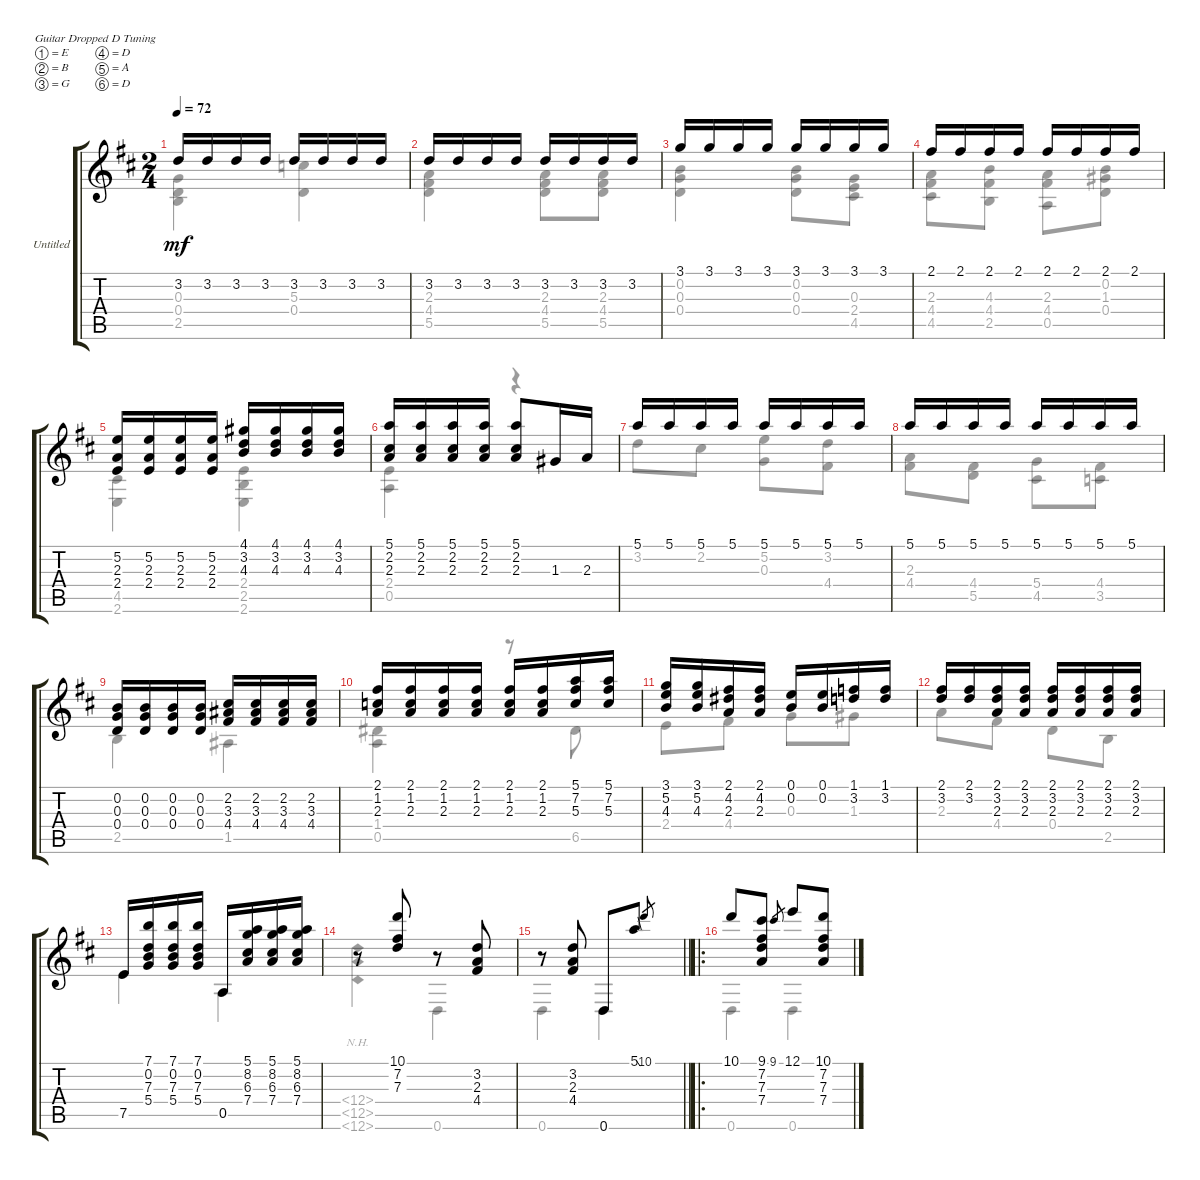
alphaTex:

\bracketExtendMode groupsimilarinstruments
\firstSystemTrackNameOrientation horizontal
\otherSystemsTrackNameOrientation horizontal
\track ("Untitled" "Untitled") {instrument acousticguitarnylon}
\staff {score tabs}
\tuning (E4 B3 G3 D3 A2 D2)
\voice
\ts (2 4)
\tempo 72
\clef g2
\ks d
3.2.16{dy mf} 3.2.16 3.2.16 3.2.16 3.2.16 3.2.16 3.2.16 3.2.16 |
3.2.16 3.2.16 3.2.16 3.2.16 3.2.16 3.2.16 3.2.16 3.2.16 |
3.1.16 3.1.16 3.1.16 3.1.16 3.1.16 3.1.16 3.1.16 3.1.16 |
2.1.16 2.1.16 2.1.16 2.1.16 2.1.16 2.1.16 2.1.16 2.1.16 |
(5.2 2.3 2.4).16 (5.2 2.3 2.4).16 (5.2 2.3 2.4).16 (5.2 2.3 2.4).16 (4.1 3.2 4.3).16 (4.1 3.2 4.3).16 (4.1 3.2 4.3).16 (4.1 3.2 4.3).16 |
(5.1 2.2 2.3).16 (5.1 2.2 2.3).16 (5.1 2.2 2.3).16 (5.1 2.2 2.3).16 (5.1 2.2 2.3).8 1.3.16 2.3.16 |
5.1.16 5.1.16 5.1.16 5.1.16 5.1.16 5.1.16 5.1.16 5.1.16 |
5.1.16 5.1.16 5.1.16 5.1.16 5.1.16 5.1.16 5.1.16 5.1.16 |
(0.2 0.3 0.4).16 (0.2 0.3 0.4).16 (0.2 0.3 0.4).16 (0.2 0.3 0.4).16 (2.2 3.3 4.4).16 (2.2 3.3 4.4).16 (2.2 3.3 4.4).16 (2.2 3.3 4.4).16 |
(2.1 1.2 2.3).16 (2.1 1.2 2.3).16 (2.1 1.2 2.3).16 (2.1 1.2 2.3).16 (2.1 1.2 2.3).16 (2.1 1.2 2.3).16 (5.1 7.2 5.3).16 (5.1 7.2 5.3).16 |
(3.1 5.2 4.3).16 (3.1 5.2 4.3).16 (2.1 4.2 2.3).16 (2.1 4.2 2.3).16 (0.1 0.2).16 (0.1 0.2).16 (1.1 3.2).16 (1.1 3.2).16 |
(2.1 3.2).16 (2.1 3.2).16 (2.1 3.2 2.3).16 (2.1 3.2 2.3).16 (2.1 3.2 2.3).16 (2.1 3.2 2.3).16 (2.1 3.2 2.3).16 (2.1 3.2 2.3).16 |
7.5.16 (7.1 7.3 0.2 5.4).16 (7.1 7.3 0.2 5.4).16 (7.1 7.3 0.2 5.4).16 0.5.16 (5.1 8.2 6.3 7.4).16 (5.1 8.2 6.3 7.4).16 (5.1 8.2 6.3 7.4).16 |
r.8 (10.1 7.2 7.3).8 r.8 (3.2 2.3 4.4).8 |
\barLineRight lightlight
r.8 (3.2 2.3 4.4).8 0.6.8 5.1{ss}.8 10.1.8{gr} |
\ro
10.1.8 (9.1 7.2 7.3 7.4).8 9.1.8{gr} 12.1.8 (10.1 7.2 7.3 7.4).8
\voice
\clef g2
\ottava regular
\simile none
\ks d
(0.3 0.4 2.5).4{dy mf} (5.3 0.4).4 |
(2.3 4.4 5.5).4 (2.3 4.4 5.5).8 (2.3 4.4 5.5).8 |
(0.2 0.3 0.4).4 (0.2 0.3 0.4).8 (0.3 2.4 4.5).8 |
(2.3 4.4 4.5).8 (4.3 4.4 2.5).8 (2.3 4.4 0.5).8 (0.2 1.3 0.4).8 |
(4.5 2.6).4 (2.4 2.5 2.6).4 |
(2.4 0.5).4 r.4 |
3.2.8 2.2.8 (5.2 0.3).8 (3.2 4.4).8 |
(2.3 4.4).8 (4.4 5.5).8 (5.4 4.5).8 (4.4 3.5).8 |
2.5.4 1.5.4 |
(1.4 0.5).4 r.8 6.5.8 |
2.4.8 4.4.8 0.3.8 1.3.8 |
2.3.8 4.4.8 0.4.8 2.5.8 |
7.5.4 0.5.4 |
(12.4{nh} 12.5{nh} 12.6{nh}).4 0.6.4 |
\barLineRight lightlight
0.6.4 0.6.4 |
0.6.4 0.6.4
